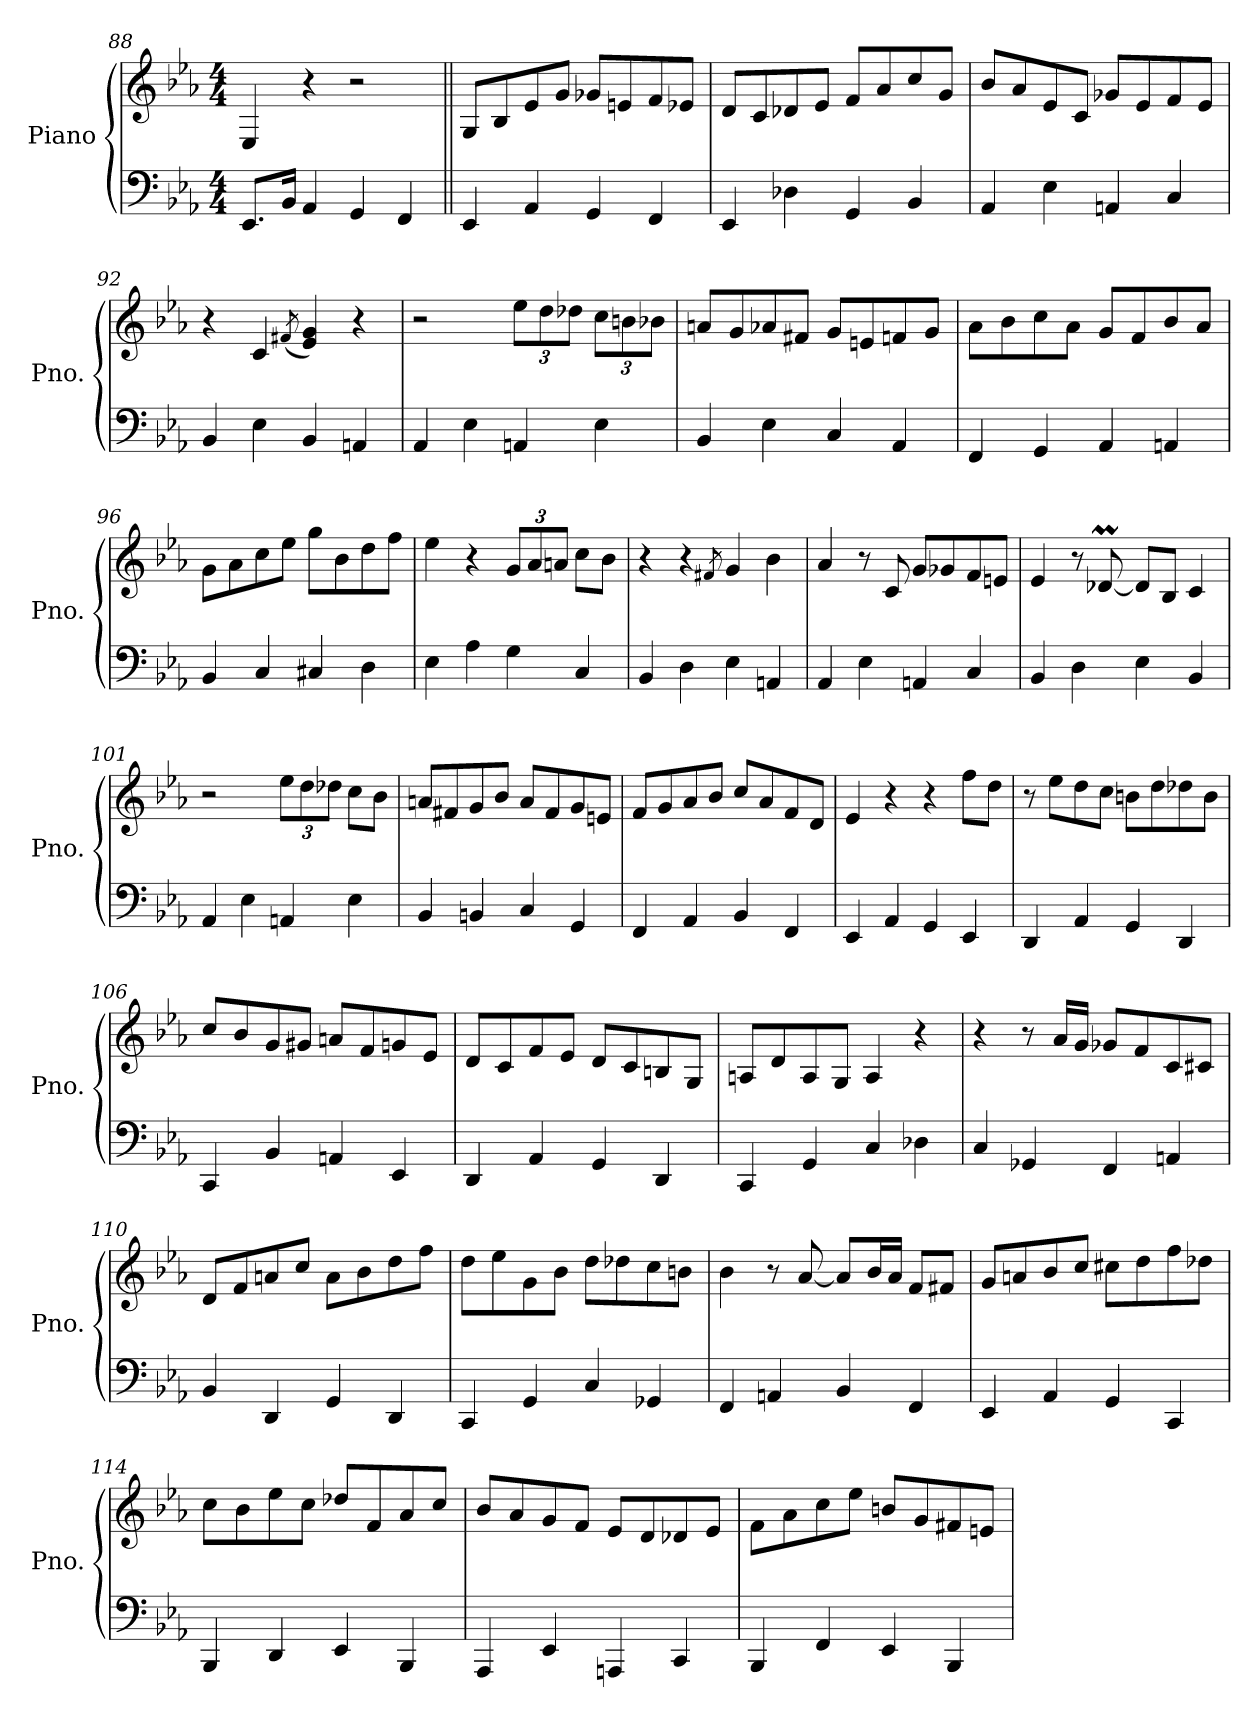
**kern	**kern
*part1	*part1
*staff2	*staff1
*I"Piano	*
*I'Pno.	*
*clefF4	*clefG2
*k[b-e-a-]	*k[b-e-a-]
*M4/4	*M4/4
=88	=88
8.EE-/L	4E-/
16BB-/Jk	.
4AA-/	4r
4GG/	2r
4FF/	.
=89||	=89||
4EE-/	8G/L
.	8B-/
4AA-/	8e-/
.	8g/J
4GG/	8g-X/L
.	8en/
4FF/	8f/
.	8e-X/J
=90	=90
4EE-/	8d/L
.	8c/
4D-X\	8d-X/
.	8e-/J
4GG/	8f/L
.	8a-/
4BB-/	8cc/
.	8g/J
!!LO:LB:g=z
=91	=91
4AA-/	8b-/L
.	8a-/
4E-\	8e-/
.	8c/J
4AAn/	8g-X/L
.	8e-/
4C/	8f/
.	8e-/J
!!LO:PB:g=z
=92	=92
4BB-/	4r
4E-\	4c/
.	(>8qf#X/
4BB-/	4e-/ 4g/)
4AAn/	4r
=93	=93
4AA-/	2r
4E-\	.
*	*Xbrackettup
4AAn/	12ee-\L
.	12dd\
.	12dd-X\J
4E-\	12cc\L
.	12bn\
.	12b-X\J
=94	=94
4BB-/	8an/L
.	8g/
4E-\	8a-X/
.	8f#X/J
4C/	8g/L
.	8en/
4AA-/	8fn/
.	8g/J
=95	=95
4FF/	8a-\L
.	8b-\
4GG/	8cc\
.	8a-\J
4AA-/	8g/L
.	8f/
4AAn/	8b-/
.	8a-/J
=96	=96
4BB-/	8g\L
.	8a-\
4C/	8cc\
.	8ee-\J
4C#X/	8gg\L
.	8b-\
4D\	8dd\
.	8ff\J
!!LO:PB:g=z
=97	=97
4E-\	4ee-\
4A-\	4r
4G\	12g/L
.	12a-/
.	12an/J
4C/	8cc\L
.	8b-\J
=98	=98
4BB-/	4r
4D\	4r
.	8qf#X/
4E-\	4g/
4AAn/	4b-\
=99	=99
4AA-/	4a-/
4E-\	8r
.	8c/
4AAn/	8g/L
.	8g-X/
4C/	8f/
.	8en/J
=100	=100
4BB-/	4e-/
4D\	8r
.	[8d-XM/
4E-\	8d-/L]
.	8B-/J
4BB-/	4c/
=101	=101
4AA-/	2r
4E-\	.
4AAn/	12ee-\L
.	12dd\
.	12dd-X\J
4E-\	8cc\L
.	8b-\J
!!LO:LB:g=z
=102	=102
4BB-/	8an/L
.	8f#X/
4BBn/	8g/
.	8b-/J
4C/	8a/L
.	8f#/
4GG/	8g/
.	8en/J
=103	=103
4FF/	8f/L
.	8g/
4AA-/	8a-/
.	8b-/J
4BB-/	8cc/L
.	8a-/
4FF/	8f/
.	8d/J
=104	=104
4EE-/	4e-/
4AA-/	4r
4GG/	4r
4EE-/	8ff\L
.	8dd\J
=105	=105
4DD/	8r
.	8ee-\L
4AA-/	8dd\
.	8cc\J
4GG/	8bn\L
.	8dd\
4DD/	8dd-X\
.	8b\J
=106	=106
4CC/	8cc/L
.	8b-/
4BB-/	8g/
.	8g#X/J
4AAn/	8an/L
.	8f/
4EE-/	8gn/
.	8e-/J
!!LO:LB:g=z
=107	=107
4DD/	8d/L
.	8c/
4AA-/	8f/
.	8e-/J
4GG/	8d/L
.	8c/
4DD/	8Bn/
.	8G/J
=108	=108
4CC/	8An/L
.	8d/
4GG/	8A/
.	8G/J
4C/	4A/
4D-X\	4r
=109	=109
4C/	4r
4GG-X/	8r
.	16a-/LL
.	16g/JJ
4FF/	8g-X/L
.	8f/
4AAn/	8c/
.	8c#X/J
=110	=110
4BB-/	8d/L
.	8f/
4DD/	8an/
.	8cc/J
4GG/	8a\L
.	8b-\
4DD/	8dd\
.	8ff\J
!!LO:LB:g=z
=111	=111
4CC/	8dd\L
.	8ee-\
4GG/	8g\
.	8b-\J
4C/	8dd\L
.	8dd-X\
4GG-X/	8cc\
.	8bn\J
=112	=112
4FF/	4b-\
4AAn/	8r
.	[8a-/
4BB-/	8a-/L]
.	16b-/L
.	16a-/JJ
4FF/	8f/L
.	8f#X/J
=113	=113
4EE-/	8g/L
.	8an/
4AA-/	8b-/
.	8cc/J
4GG/	8cc#X\L
.	8dd\
4CC/	8ff\
.	8dd-X\J
=114	=114
4BBB-/	8cc\L
.	8b-\
4DD/	8ee-\
.	8cc\J
4EE-/	8dd-X/L
.	8f/
4BBB-/	8a-/
.	8cc/J
!!LO:LB:g=z
=115	=115
4AAA-/	8b-/L
.	8a-/
4EE-/	8g/
.	8f/J
4AAAn/	8e-/L
.	8d/
4CC/	8d-X/
.	8e-/J
=116	=116
4BBB-/	8f\L
.	8a-\
4FF/	8cc\
.	8ee-\J
4EE-/	8bn/L
.	8g/
4BBB-/	8f#X/
.	8en/J
=	=
*-	*-
